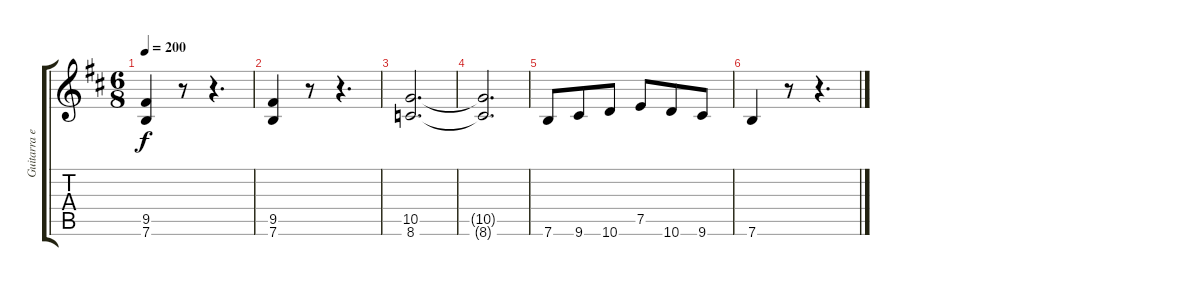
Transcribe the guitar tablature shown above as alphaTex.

\track ("Guitarra electrica" "Guitarra e") {instrument overdrivenguitar}
\staff {score tabs}
\tuning (E4 B3 G3 D3 A2 E2) {hide}
\ts (6 8)
\tempo 200
\clef g2
\ks bminor
(9.5 7.6).4{dy f} r.8 r.4{d} |
(9.5 7.6).4 r.8 r.4{d} |
(10.5 8.6).2{d} |
(10.5{t} 8.6{t}).2{d} |
7.6.8 9.6.8 10.6.8 7.5.8 10.6.8 9.6.8 |
7.6.4 r.8 r.4{d}
